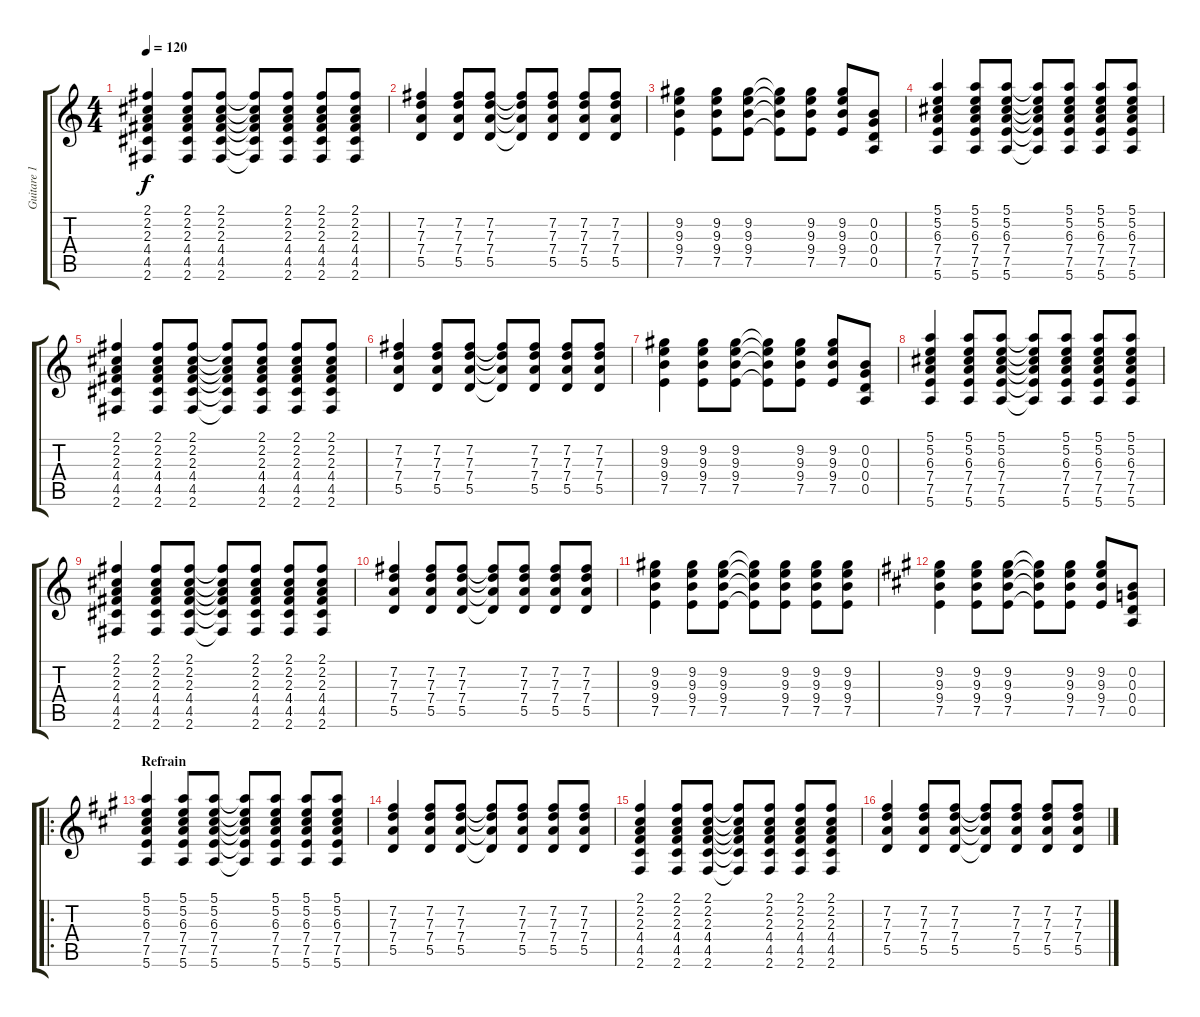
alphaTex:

\track ("Guitare 1" "Guitare 1") {instrument acousticguitarnylon}
\staff {score tabs}
\tuning (E4 B3 G3 D3 A2 E2) {hide}
\ts (4 4)
\tempo 120
\clef g2
\ks c
(2.1 2.2 2.3 4.4 4.5 2.6).4{dy f} (2.1 2.2 2.3 4.4 4.5 2.6).8 (2.1 2.2 2.3 4.4 4.5 2.6).8 (2.1{t} 2.2{t} 2.3{t} 4.4{t} 4.5{t} 2.6{t}).8 (2.1 2.2 2.3 4.4 4.5 2.6).8 (2.1 2.2 2.3 4.4 4.5 2.6).8 (2.1 2.2 2.3 4.4 4.5 2.6).8 |
(7.2 7.3 7.4 5.5).4 (7.2 7.3 7.4 5.5).8 (7.2 7.3 7.4 5.5).8 (7.2{t} 7.3{t} 7.4{t} 5.5{t}).8 (7.2 7.3 7.4 5.5).8 (7.2 7.3 7.4 5.5).8 (7.2 7.3 7.4 5.5).8 |
(9.2 9.3 9.4 7.5).4 (9.2 9.3 9.4 7.5).8 (9.2 9.3 9.4 7.5).8 (9.2{t} 9.3{t} 9.4{t} 7.5{t}).8 (9.2 9.3 9.4 7.5).8 (9.2 9.3 9.4 7.5).8 (0.2 0.3 0.4 0.5).8 |
(5.1 5.2 6.3 7.4 7.5 5.6).4 (5.1 5.2 6.3 7.4 7.5 5.6).8 (5.1 5.2 6.3 7.4 7.5 5.6).8 (5.1{t} 5.2{t} 6.3{t} 7.4{t} 7.5{t} 5.6{t}).8 (5.1 5.2 6.3 7.4 7.5 5.6).8 (5.1 5.2 6.3 7.4 7.5 5.6).8 (5.1 5.2 6.3 7.4 7.5 5.6).8 |
(2.1 2.2 2.3 4.4 4.5 2.6).4 (2.1 2.2 2.3 4.4 4.5 2.6).8 (2.1 2.2 2.3 4.4 4.5 2.6).8 (2.1{t} 2.2{t} 2.3{t} 4.4{t} 4.5{t} 2.6{t}).8 (2.1 2.2 2.3 4.4 4.5 2.6).8 (2.1 2.2 2.3 4.4 4.5 2.6).8 (2.1 2.2 2.3 4.4 4.5 2.6).8 |
(7.2 7.3 7.4 5.5).4 (7.2 7.3 7.4 5.5).8 (7.2 7.3 7.4 5.5).8 (7.2{t} 7.3{t} 7.4{t} 5.5{t}).8 (7.2 7.3 7.4 5.5).8 (7.2 7.3 7.4 5.5).8 (7.2 7.3 7.4 5.5).8 |
(9.2 9.3 9.4 7.5).4 (9.2 9.3 9.4 7.5).8 (9.2 9.3 9.4 7.5).8 (9.2{t} 9.3{t} 9.4{t} 7.5{t}).8 (9.2 9.3 9.4 7.5).8 (9.2 9.3 9.4 7.5).8 (0.2 0.3 0.4 0.5).8 |
(5.1 5.2 6.3 7.4 7.5 5.6).4 (5.1 5.2 6.3 7.4 7.5 5.6).8 (5.1 5.2 6.3 7.4 7.5 5.6).8 (5.1{t} 5.2{t} 6.3{t} 7.4{t} 7.5{t} 5.6{t}).8 (5.1 5.2 6.3 7.4 7.5 5.6).8 (5.1 5.2 6.3 7.4 7.5 5.6).8 (5.1 5.2 6.3 7.4 7.5 5.6).8 |
(2.1 2.2 2.3 4.4 4.5 2.6).4 (2.1 2.2 2.3 4.4 4.5 2.6).8 (2.1 2.2 2.3 4.4 4.5 2.6).8 (2.1{t} 2.2{t} 2.3{t} 4.4{t} 4.5{t} 2.6{t}).8 (2.1 2.2 2.3 4.4 4.5 2.6).8 (2.1 2.2 2.3 4.4 4.5 2.6).8 (2.1 2.2 2.3 4.4 4.5 2.6).8 |
(7.2 7.3 7.4 5.5).4 (7.2 7.3 7.4 5.5).8 (7.2 7.3 7.4 5.5).8 (7.2{t} 7.3{t} 7.4{t} 5.5{t}).8 (7.2 7.3 7.4 5.5).8 (7.2 7.3 7.4 5.5).8 (7.2 7.3 7.4 5.5).8 |
(9.2 9.3 9.4 7.5).4 (9.2 9.3 9.4 7.5).8 (9.2 9.3 9.4 7.5).8 (9.2{t} 9.3{t} 9.4{t} 7.5{t}).8 (9.2 9.3 9.4 7.5).8 (9.2 9.3 9.4 7.5).8 (9.2 9.3 9.4 7.5).8 |
\ks a
(9.2 9.3 9.4 7.5).4 (9.2 9.3 9.4 7.5).8 (9.2 9.3 9.4 7.5).8 (9.2{t} 9.3{t} 9.4{t} 7.5{t}).8 (9.2 9.3 9.4 7.5).8 (9.2 9.3 9.4 7.5).8 (0.2 0.3 0.4 0.5).8 |
\ro
\section ("" "Refrain")
(5.1 5.2 6.3 7.4 7.5 5.6).4 (5.1 5.2 6.3 7.4 7.5 5.6).8 (5.1 5.2 6.3 7.4 7.5 5.6).8 (5.1{t} 5.2{t} 6.3{t} 7.4{t} 7.5{t} 5.6{t}).8 (5.1 5.2 6.3 7.4 7.5 5.6).8 (5.1 5.2 6.3 7.4 7.5 5.6).8 (5.1 5.2 6.3 7.4 7.5 5.6).8 |
(7.2 7.3 7.4 5.5).4 (7.2 7.3 7.4 5.5).8 (7.2 7.3 7.4 5.5).8 (7.2{t} 7.3{t} 7.4{t} 5.5{t}).8 (7.2 7.3 7.4 5.5).8 (7.2 7.3 7.4 5.5).8 (7.2 7.3 7.4 5.5).8 |
(2.1 2.2 2.3 4.4 4.5 2.6).4 (2.1 2.2 2.3 4.4 4.5 2.6).8 (2.1 2.2 2.3 4.4 4.5 2.6).8 (2.1{t} 2.2{t} 2.3{t} 4.4{t} 4.5{t} 2.6{t}).8 (2.1 2.2 2.3 4.4 4.5 2.6).8 (2.1 2.2 2.3 4.4 4.5 2.6).8 (2.1 2.2 2.3 4.4 4.5 2.6).8 |
(7.2 7.3 7.4 5.5).4 (7.2 7.3 7.4 5.5).8 (7.2 7.3 7.4 5.5).8 (7.2{t} 7.3{t} 7.4{t} 5.5{t}).8 (7.2 7.3 7.4 5.5).8 (7.2 7.3 7.4 5.5).8 (7.2 7.3 7.4 5.5).8
